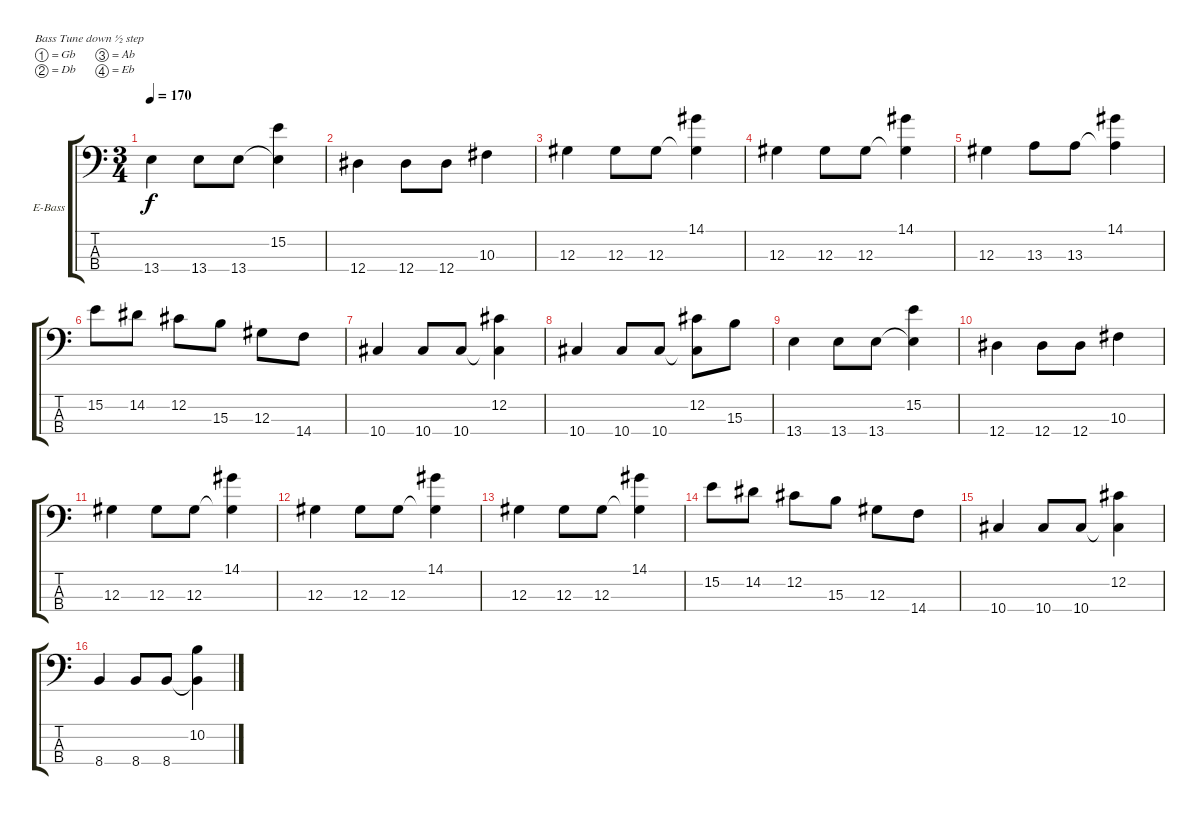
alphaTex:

\bracketExtendMode groupsimilarinstruments
\firstSystemTrackNameOrientation horizontal
\otherSystemsTrackNameOrientation horizontal
\track ("Kristian - Bass" "E-Bass") {instrument electricbassfinger}
\staff {score tabs}
\tuning (Gb2 Db2 Ab1 Eb1)
\ts (3 4)
\tempo 170
\clef f4
\ks c
13.4.4{dy f} 13.4.8 13.4.8 (15.2 13.4{t}).4 |
12.4.4 12.4.8 12.4.8 10.3.4 |
12.3.4 12.3.8 12.3.8 (14.1 12.3{t}).4 |
12.3.4 12.3.8 12.3.8 (14.1 12.3{t}).4 |
12.3.4 13.3.8 13.3.8 (14.1 13.3{t}).4 |
15.2.8 14.2.8 12.2.8 15.3.8 12.3.8 14.4.8 |
10.4.4 10.4.8 10.4.8 (12.2 10.4{t}).4 |
10.4.4 10.4.8 10.4.8 (12.2 10.4{t}).8 15.3.8 |
13.4.4 13.4.8 13.4.8 (15.2 13.4{t}).4 |
12.4.4 12.4.8 12.4.8 10.3.4 |
12.3.4 12.3.8 12.3.8 (14.1 12.3{t}).4 |
12.3.4 12.3.8 12.3.8 (14.1 12.3{t}).4 |
12.3.4 12.3.8 12.3.8 (14.1 12.3{t}).4 |
15.2.8 14.2.8 12.2.8 15.3.8 12.3.8 14.4.8 |
10.4.4 10.4.8 10.4.8 (12.2 10.4{t}).4 |
8.4.4 8.4.8 8.4.8 (10.2 8.4{t}).4
